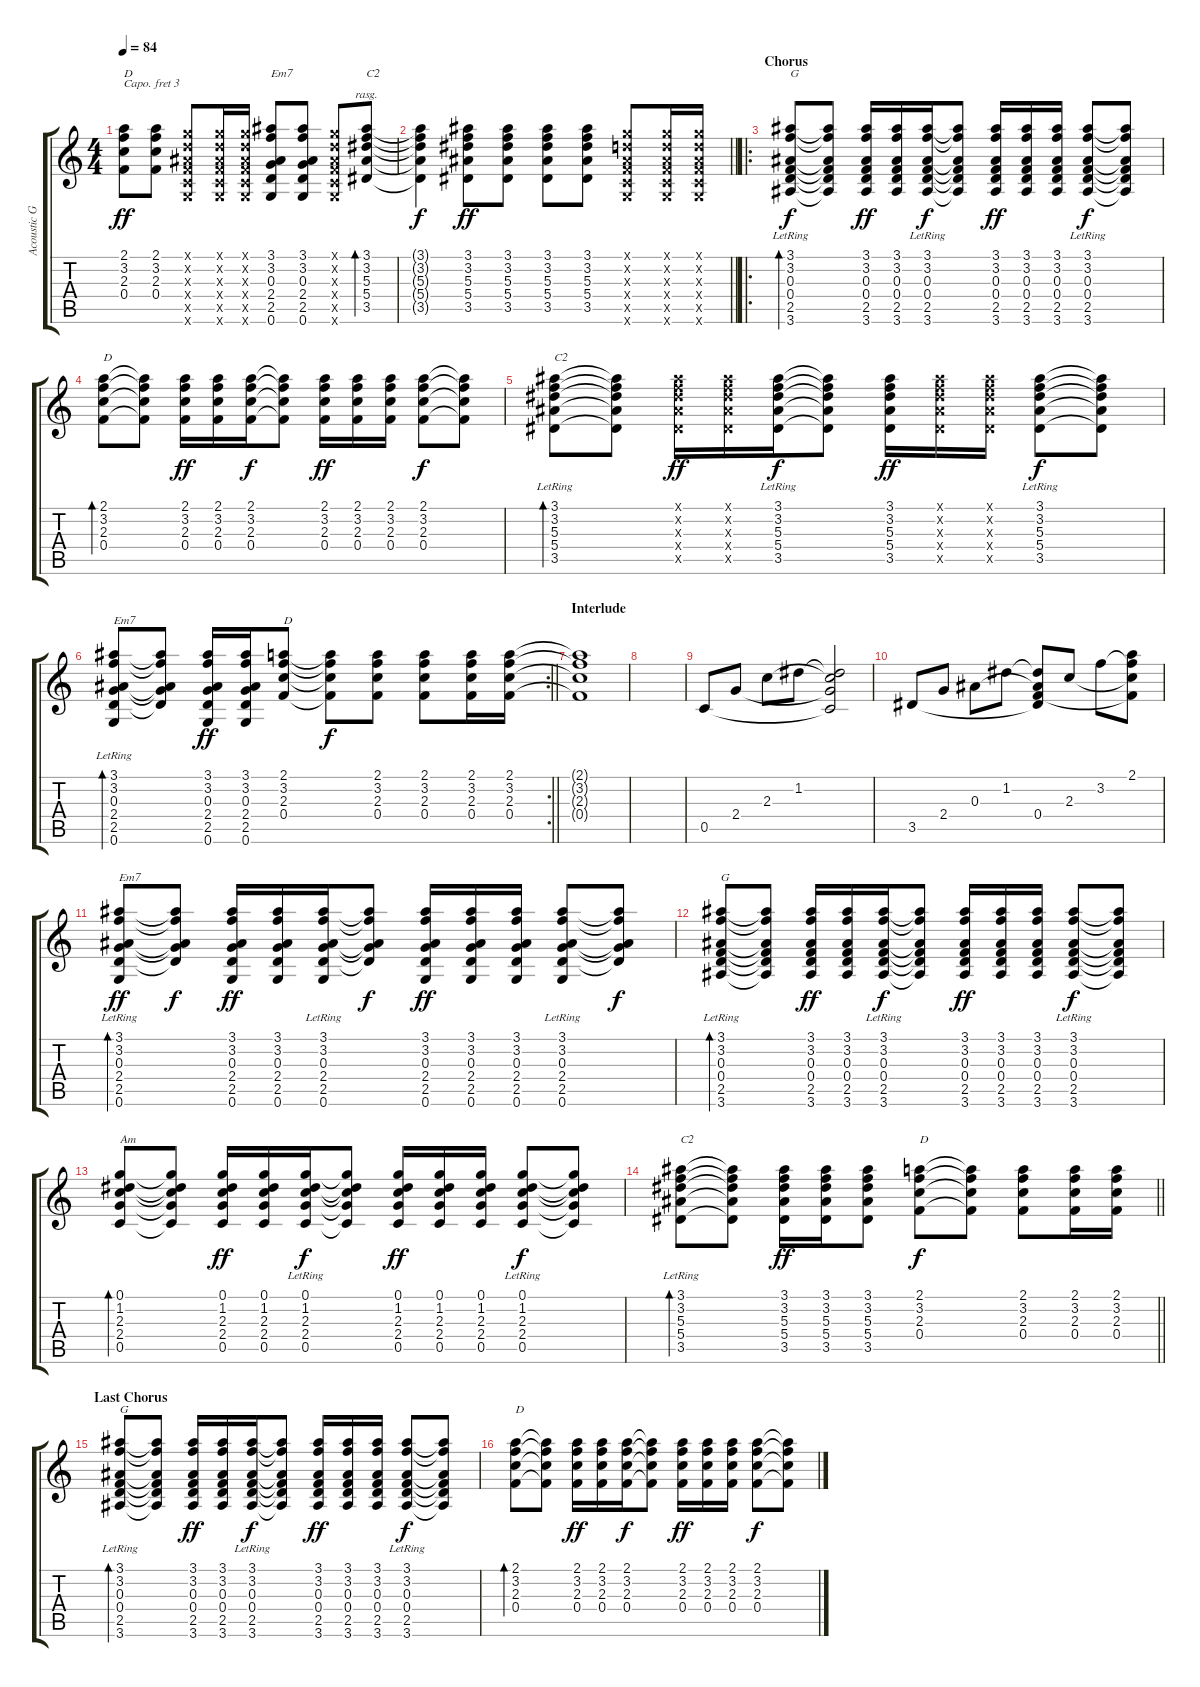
\track ("Acoustic Guitar" "Acoustic G") {instrument acousticguitarsteel}
\staff {score tabs}
\capo 3
\tuning (E4 B3 G3 D3 A2 E2) {hide}
\ts (4 4)
\tempo 84
\clef g2
\ks c
(2.1 3.2 2.3 0.4).8{txt "D" dy ff} (2.1 3.2 2.3 0.4).8 (0.1{x} 0.2{x} 0.3{x} 0.4{x} 0.5{x} 0.6{x}).8 (0.1{x} 0.2{x} 0.3{x} 0.4{x} 0.5{x} 0.6{x}).16 (0.1{x} 0.2{x} 0.3{x} 0.4{x} 0.5{x} 0.6{x}).16 (3.1 3.2 0.3 2.4 2.5 0.6).8{txt "Em7"} (3.1 3.2 0.3 2.4 2.5 0.6).8 (0.1{x} 0.2{x} 0.3{x} 0.4{x} 0.5{x} 0.6{x}).8 (3.1 3.2 5.3 5.4 3.5).8{bd 60 rasg ii txt "C2"} |
\barLineRight lightlight
(3.1{t} 3.2{t} 5.3{t} 5.4{t} 3.5{t}).4{dy f} (3.1 3.2 5.3 5.4 3.5).8{dy ff} (3.1 3.2 5.3 5.4 3.5).8 (3.1 3.2 5.3 5.4 3.5).8 (3.1 3.2 5.3 5.4 3.5).8 (0.1{x} 0.2{x} 0.3{x} 0.4{x} 0.5{x} 0.6{x}).8 (0.1{x} 0.2{x} 0.3{x} 0.4{x} 0.5{x} 0.6{x}).16 (0.1{x} 0.2{x} 0.3{x} 0.4{x} 0.5{x} 0.6{x}).16 |
\ro
\section ("" "Chorus")
(3.1 3.2 0.3 0.4 2.5 3.6{lr}).8{bd 60 txt "G" dy f volume 15} (3.1{t} 3.2{t} 0.3{t} 0.4{t} 2.5{t} 3.6{t}).8 (3.1 3.2 0.3 0.4 2.5 3.6).16{dy ff} (3.1 3.2 0.3 0.4 2.5 3.6).16 (3.1 3.2 0.3 0.4 2.5 3.6{lr}).16{dy f} (3.1{t} 3.2{t} 0.3{t} 0.4{t} 2.5{t} 3.6{t}).8 (3.1 3.2 0.3 0.4 2.5 3.6).16{dy ff} (3.1 3.2 0.3 0.4 2.5 3.6).16 (3.1 3.2 0.3 0.4 2.5 3.6).16 (3.1 3.2 0.3 0.4 2.5 3.6{lr}).8{dy f} (3.1{t} 3.2{t} 0.3{t} 0.4{t} 2.5{t} 3.6{t}).8 |
(2.1 3.2 2.3 0.4).8{bd 60 txt "D"} (2.1{t} 3.2{t} 2.3{t} 0.4{t}).8 (2.1 3.2 2.3 0.4).16{dy ff} (2.1 3.2 2.3 0.4).16 (2.1 3.2 2.3 0.4).16{dy f} (2.1{t} 3.2{t} 2.3{t} 0.4{t}).8 (2.1 3.2 2.3 0.4).16{dy ff} (2.1 3.2 2.3 0.4).16 (2.1 3.2 2.3 0.4).16 (2.1 3.2 2.3 0.4).8{dy f} (2.1{t} 3.2{t} 2.3{t} 0.4{t}).8 |
(3.1 3.2 5.3 5.4 3.5{lr}).8{bd 60 txt "C2"} (3.1{t} 3.2{t} 5.3{t} 5.4{t} 3.5{t}).8 (3.1{x} 3.2{x} 5.3{x} 5.4{x} 3.5{x}).16{dy ff} (3.1{x} 3.2{x} 5.3{x} 5.4{x} 3.5{x}).16 (3.1 3.2 5.3 5.4 3.5{lr}).16{dy f} (3.1{t} 3.2{t} 5.3{t} 5.4{t} 3.5{t}).8 (3.1 3.2 5.3 5.4 3.5).16{dy ff} (3.1{x} 3.2{x} 5.3{x} 5.4{x} 3.5{x}).16 (3.1{x} 3.2{x} 5.3{x} 5.4{x} 3.5{x}).16 (3.1 3.2 5.3 5.4 3.5{lr}).8{dy f} (3.1{t} 3.2{t} 5.3{t} 5.4{t} 3.5{t}).8 |
\rc 2
\barLineRight lightlight
(3.1 3.2 0.3 2.4 2.5{lr} 0.6).8{bd 60 txt "Em7"} (3.1{t} 3.2{t} 0.3{t} 2.4{t} 2.5{t}).8 (3.1 3.2 0.3 2.4 2.5 0.6).16{dy ff} (3.1 3.2 0.3 2.4 2.5 0.6).16 (2.1 3.2 2.3 0.4).8{txt "D"} (2.1{t} 3.2{t} 2.3{t} 0.4{t}).8{dy f} (2.1 3.2 2.3 0.4).8 (2.1 3.2 2.3 0.4).8 (2.1 3.2 2.3 0.4).16 (2.1 3.2 2.3 0.4).16 |
\section ("" "Interlude")
(2.1{t} 3.2{t} 2.3{t} 0.4{t}).1 |
|
0.5.8 2.4.8 2.3.8 1.2.8 (1.2{t} 2.3{t} 2.4{t} 0.5{t}).2 |
3.5.8 2.4.8 0.3.8 1.2.8 (1.2{t} 0.3{t} 0.4 3.5{t}).8 2.3.8 3.2.8 (2.1 3.2{t} 2.3{t} 0.4{t}).8 |
(3.1 3.2 0.3 2.4 2.5{lr} 0.6).8{bd 60 txt "Em7" dy ff} (3.1{t} 3.2{t} 0.3{t} 2.4{t} 2.5{t}).8{dy f} (3.1 3.2 0.3 2.4 2.5 0.6).16{dy ff} (3.1 3.2 0.3 2.4 2.5 0.6).16 (3.1 3.2 0.3 2.4 2.5{lr} 0.6).16 (3.1{t} 3.2{t} 0.3{t} 2.4{t} 2.5{t}).8{dy f} (3.1 3.2 0.3 2.4 2.5 0.6).16{dy ff} (3.1 3.2 0.3 2.4 2.5 0.6).16 (3.1 3.2 0.3 2.4 2.5 0.6).16 (3.1 3.2 0.3 2.4 2.5{lr} 0.6).8 (3.1{t} 3.2{t} 0.3{t} 2.4{t} 2.5{t}).8{dy f} |
(3.1 3.2 0.3 0.4 2.5 3.6{lr}).8{bd 60 txt "G"} (3.1{t} 3.2{t} 0.3{t} 0.4{t} 2.5{t} 3.6{t}).8 (3.1 3.2 0.3 0.4 2.5 3.6).16{dy ff} (3.1 3.2 0.3 0.4 2.5 3.6).16 (3.1 3.2 0.3 0.4 2.5 3.6{lr}).16{dy f} (3.1{t} 3.2{t} 0.3{t} 0.4{t} 2.5{t} 3.6{t}).8 (3.1 3.2 0.3 0.4 2.5 3.6).16{dy ff} (3.1 3.2 0.3 0.4 2.5 3.6).16 (3.1 3.2 0.3 0.4 2.5 3.6).16 (3.1 3.2 0.3 0.4 2.5 3.6{lr}).8{dy f} (3.1{t} 3.2{t} 0.3{t} 0.4{t} 2.5{t} 3.6{t}).8 |
(0.1 1.2 2.3 2.4 0.5).8{bd 60 txt "Am"} (0.1{t} 1.2{t} 2.3{t} 2.4{t} 0.5{t}).8 (0.1 1.2 2.3 2.4 0.5).16{dy ff} (0.1 1.2 2.3 2.4 0.5).16 (0.1 1.2 2.3 2.4 0.5{lr}).16{dy f} (0.1{t} 1.2{t} 2.3{t} 2.4{t} 0.5{t}).8 (0.1 1.2 2.3 2.4 0.5).16{dy ff} (0.1 1.2 2.3 2.4 0.5).16 (0.1 1.2 2.3 2.4 0.5).16 (0.1 1.2 2.3 2.4 0.5{lr}).8{dy f} (0.1{t} 1.2{t} 2.3{t} 2.4{t} 0.5{t}).8 |
\barLineRight lightlight
(3.1 3.2 5.3 5.4 3.5{lr}).8{bd 60 txt "C2"} (3.1{t} 3.2{t} 5.3{t} 5.4{t} 3.5{t}).8 (3.1 3.2 5.3 5.4 3.5).16{dy ff} (3.1 3.2 5.3 5.4 3.5).16 (3.1 3.2 5.3 5.4 3.5).8 (2.1 3.2 2.3 0.4).8{txt "D" dy f} (2.1{t} 3.2{t} 2.3{t} 0.4{t}).8 (2.1 3.2 2.3 0.4).8 (2.1 3.2 2.3 0.4).16 (2.1 3.2 2.3 0.4).16 |
\section ("" "Last Chorus")
(3.1 3.2 0.3 0.4 2.5 3.6{lr}).8{bd 60 txt "G" volume 15} (3.1{t} 3.2{t} 0.3{t} 0.4{t} 2.5{t} 3.6{t}).8 (3.1 3.2 0.3 0.4 2.5 3.6).16{dy ff} (3.1 3.2 0.3 0.4 2.5 3.6).16 (3.1 3.2 0.3 0.4 2.5 3.6{lr}).16{dy f} (3.1{t} 3.2{t} 0.3{t} 0.4{t} 2.5{t} 3.6{t}).8 (3.1 3.2 0.3 0.4 2.5 3.6).16{dy ff} (3.1 3.2 0.3 0.4 2.5 3.6).16 (3.1 3.2 0.3 0.4 2.5 3.6).16 (3.1 3.2 0.3 0.4 2.5 3.6{lr}).8{dy f} (3.1{t} 3.2{t} 0.3{t} 0.4{t} 2.5{t} 3.6{t}).8 |
(2.1 3.2 2.3 0.4).8{bd 60 txt "D"} (2.1{t} 3.2{t} 2.3{t} 0.4{t}).8 (2.1 3.2 2.3 0.4).16{dy ff} (2.1 3.2 2.3 0.4).16 (2.1 3.2 2.3 0.4).16{dy f} (2.1{t} 3.2{t} 2.3{t} 0.4{t}).8 (2.1 3.2 2.3 0.4).16{dy ff} (2.1 3.2 2.3 0.4).16 (2.1 3.2 2.3 0.4).16 (2.1 3.2 2.3 0.4).8{dy f} (2.1{t} 3.2{t} 2.3{t} 0.4{t}).8
